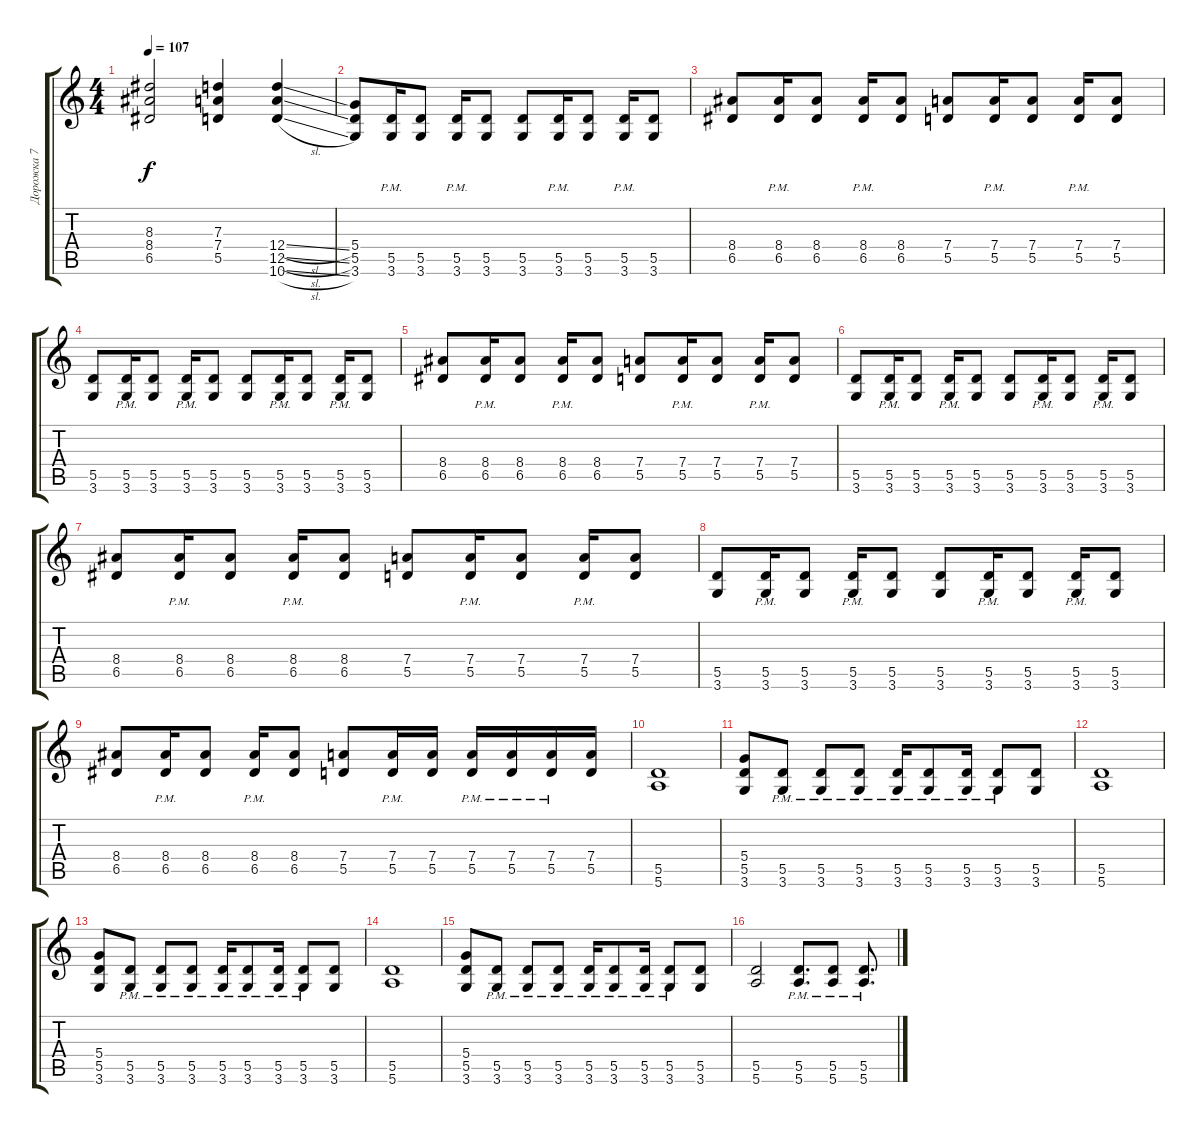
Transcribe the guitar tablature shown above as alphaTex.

\track ("Дорожка 7" "Дорожка 7") {instrument distortionguitar}
\staff {score tabs}
\tuning (E4 B3 G3 D3 A2 E2) {hide}
\ts (4 4)
\tempo 107
\clef g2
\ks c
(8.3 8.4 6.5).2{dy f} (7.3 7.4 5.5).4 (12.4{sl} 12.5{sl} 10.6{sl}).4 |
(5.4 5.5 3.6).8 (5.5{pm} 3.6{pm}).16 (5.5 3.6).8 (5.5{pm} 3.6{pm}).16 (5.5 3.6).8 (5.5 3.6).8 (5.5{pm} 3.6{pm}).16 (5.5 3.6).8 (5.5{pm} 3.6{pm}).16 (5.5 3.6).8 |
(8.4 6.5).8 (8.4{pm} 6.5{pm}).16 (8.4 6.5).8 (8.4{pm} 6.5{pm}).16 (8.4 6.5).8 (7.4 5.5).8 (7.4{pm} 5.5{pm}).16 (7.4 5.5).8 (7.4{pm} 5.5{pm}).16 (7.4 5.5).8 |
(5.5 3.6).8 (5.5{pm} 3.6{pm}).16 (5.5 3.6).8 (5.5{pm} 3.6{pm}).16 (5.5 3.6).8 (5.5 3.6).8 (5.5{pm} 3.6{pm}).16 (5.5 3.6).8 (5.5{pm} 3.6{pm}).16 (5.5 3.6).8 |
(8.4 6.5).8 (8.4{pm} 6.5{pm}).16 (8.4 6.5).8 (8.4{pm} 6.5{pm}).16 (8.4 6.5).8 (7.4 5.5).8 (7.4{pm} 5.5{pm}).16 (7.4 5.5).8 (7.4{pm} 5.5{pm}).16 (7.4 5.5).8 |
(5.5 3.6).8 (5.5{pm} 3.6{pm}).16 (5.5 3.6).8 (5.5{pm} 3.6{pm}).16 (5.5 3.6).8 (5.5 3.6).8 (5.5{pm} 3.6{pm}).16 (5.5 3.6).8 (5.5{pm} 3.6{pm}).16 (5.5 3.6).8 |
(8.4 6.5).8 (8.4{pm} 6.5{pm}).16 (8.4 6.5).8 (8.4{pm} 6.5{pm}).16 (8.4 6.5).8 (7.4 5.5).8 (7.4{pm} 5.5{pm}).16 (7.4 5.5).8 (7.4{pm} 5.5{pm}).16 (7.4 5.5).8 |
(5.5 3.6).8 (5.5{pm} 3.6{pm}).16 (5.5 3.6).8 (5.5{pm} 3.6{pm}).16 (5.5 3.6).8 (5.5 3.6).8 (5.5{pm} 3.6{pm}).16 (5.5 3.6).8 (5.5{pm} 3.6{pm}).16 (5.5 3.6).8 |
(8.4 6.5).8 (8.4{pm} 6.5{pm}).16 (8.4 6.5).8 (8.4{pm} 6.5{pm}).16 (8.4 6.5).8 (7.4 5.5).8 (7.4{pm} 5.5{pm}).16 (7.4 5.5).16 (7.4{pm} 5.5{pm}).16 (7.4{pm} 5.5{pm}).16 (7.4{pm} 5.5{pm}).16 (7.4 5.5).16 |
(5.5 5.6).1 |
(5.4 5.5 3.6).8 (5.5{pm} 3.6{pm}).8 (5.5{pm} 3.6{pm}).8 (5.5{pm} 3.6{pm}).8 (5.5{pm} 3.6{pm}).16 (5.5{pm} 3.6{pm}).8 (5.5{pm} 3.6{pm}).16 (5.5{pm} 3.6{pm}).8 (5.5 3.6).8 |
(5.5 5.6).1 |
(5.4 5.5 3.6).8 (5.5{pm} 3.6{pm}).8 (5.5{pm} 3.6{pm}).8 (5.5{pm} 3.6{pm}).8 (5.5{pm} 3.6{pm}).16 (5.5{pm} 3.6{pm}).8 (5.5{pm} 3.6{pm}).16 (5.5{pm} 3.6{pm}).8 (5.5 3.6).8 |
(5.5 5.6).1 |
(5.4 5.5 3.6).8 (5.5{pm} 3.6{pm}).8 (5.5{pm} 3.6{pm}).8 (5.5{pm} 3.6{pm}).8 (5.5{pm} 3.6{pm}).16 (5.5{pm} 3.6{pm}).8 (5.5{pm} 3.6{pm}).16 (5.5{pm} 3.6{pm}).8 (5.5 3.6).8 |
(5.5 5.6).2 (5.5{pm} 5.6{pm}).8{d} (5.5{pm} 5.6{pm}).8 (5.5{pm} 5.6{pm}).8{d}
